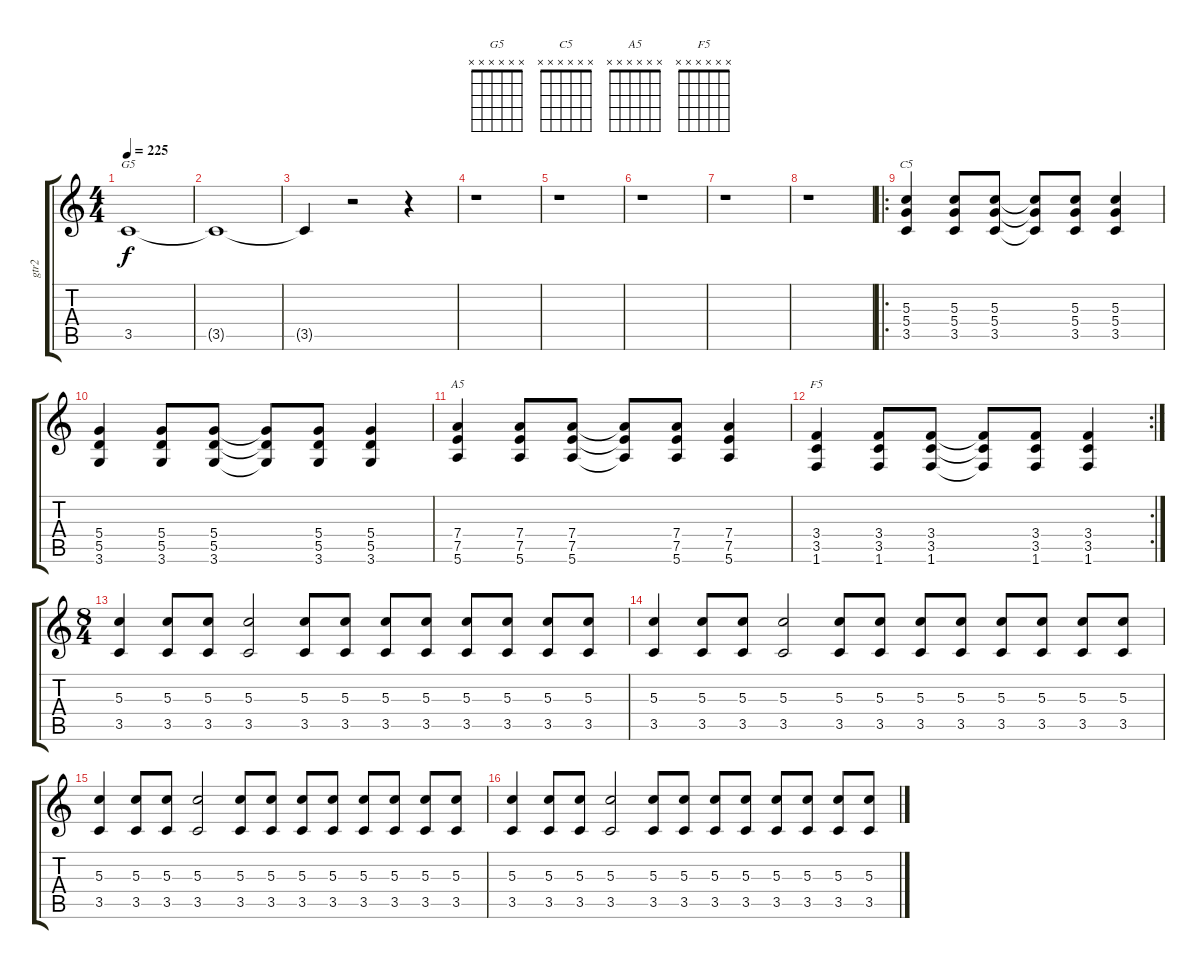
\track ("gtr2" "gtr2") {instrument distortionguitar}
\staff {score tabs}
\tuning (E4 B3 G3 D3 A2 E2) {hide}
\chord ("G5" x x x x x x) {firstfret 0}
\chord ("C5" x x x x x x) {firstfret 0}
\chord ("A5" x x x x x x) {firstfret 0}
\chord ("F5" x x x x x x) {firstfret 0}
\ts (4 4)
\tempo 225
\clef g2
\ks c
3.5.1{ch "G5" dy f} |
3.5{t}.1 |
3.5{t}.4 r.2 r.4 |
r.1 |
r.1 |
r.1 |
r.1 |
r.1 |
\ro
(5.3 5.4 3.5).4{ch "C5"} (5.3 5.4 3.5).8 (5.3 5.4 3.5).8 (5.3{t} 5.4{t} 3.5{t}).8 (5.3 5.4 3.5).8 (5.3 5.4 3.5).4 |
(5.4 5.5 3.6).4 (5.4 5.5 3.6).8 (5.4 5.5 3.6).8 (5.4{t} 5.5{t} 3.6{t}).8 (5.4 5.5 3.6).8 (5.4 5.5 3.6).4 |
(7.4 7.5 5.6).4{ch "A5"} (7.4 7.5 5.6).8 (7.4 7.5 5.6).8 (7.4{t} 7.5{t} 5.6{t}).8 (7.4 7.5 5.6).8 (7.4 7.5 5.6).4 |
\rc 2
(3.4 3.5 1.6).4{ch "F5"} (3.4 3.5 1.6).8 (3.4 3.5 1.6).8 (3.4{t} 3.5{t} 1.6{t}).8 (3.4 3.5 1.6).8 (3.4 3.5 1.6).4 |
\ts (8 4)
(5.3 3.5).4 (5.3 3.5).8 (5.3 3.5).8 (5.3 3.5).2 (5.3 3.5).8 (5.3 3.5).8 (5.3 3.5).8 (5.3 3.5).8 (5.3 3.5).8 (5.3 3.5).8 (5.3 3.5).8 (5.3 3.5).8 |
(5.3 3.5).4 (5.3 3.5).8 (5.3 3.5).8 (5.3 3.5).2 (5.3 3.5).8 (5.3 3.5).8 (5.3 3.5).8 (5.3 3.5).8 (5.3 3.5).8 (5.3 3.5).8 (5.3 3.5).8 (5.3 3.5).8 |
(5.3 3.5).4 (5.3 3.5).8 (5.3 3.5).8 (5.3 3.5).2 (5.3 3.5).8 (5.3 3.5).8 (5.3 3.5).8 (5.3 3.5).8 (5.3 3.5).8 (5.3 3.5).8 (5.3 3.5).8 (5.3 3.5).8 |
(5.3 3.5).4 (5.3 3.5).8 (5.3 3.5).8 (5.3 3.5).2 (5.3 3.5).8 (5.3 3.5).8 (5.3 3.5).8 (5.3 3.5).8 (5.3 3.5).8 (5.3 3.5).8 (5.3 3.5).8 (5.3 3.5).8
